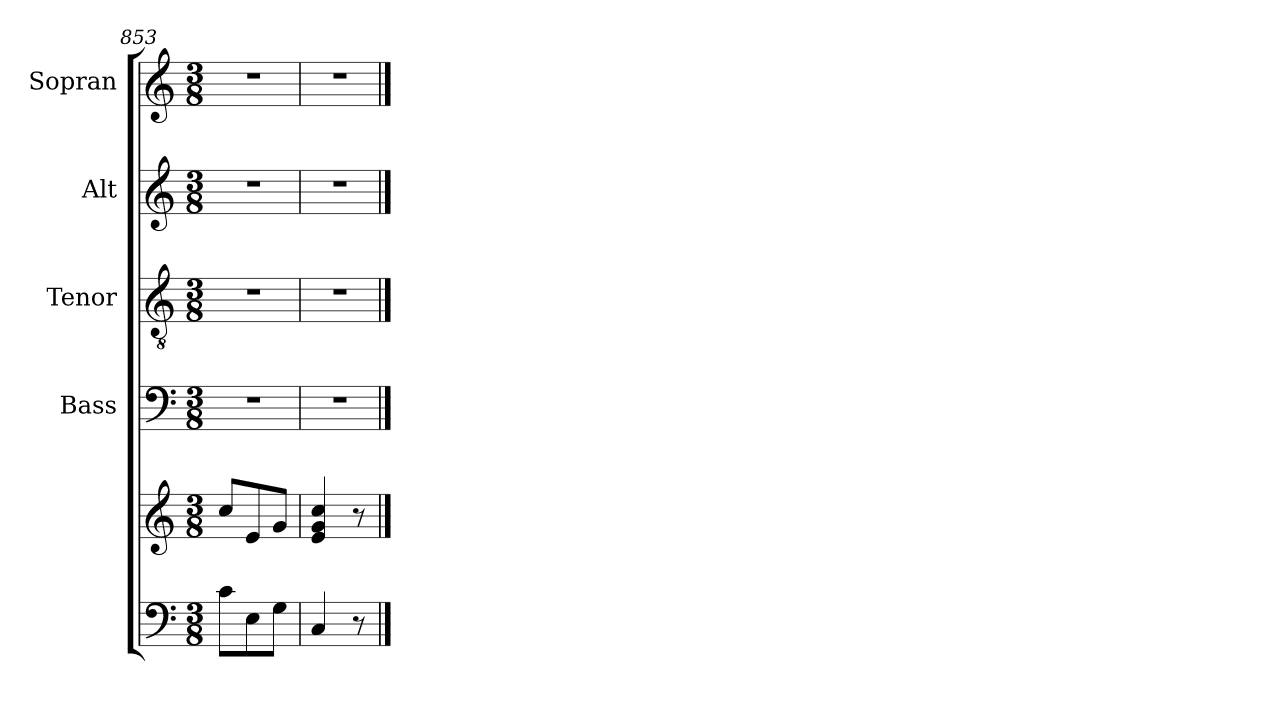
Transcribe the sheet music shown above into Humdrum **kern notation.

**kern	**kern	**kern	**kern	**kern	**kern
*part5	*part5	*part4	*part3	*part2	*part1
*staff6	*staff5	*staff4	*staff3	*staff2	*staff1
*	*	*I"Bass	*I"Tenor	*I"Alt	*I"Sopran
*	*	*I'B.	*I'T.	*I'A.	*I'S.
*clefF4	*clefG2	*clefF4	*clefGv2	*clefG2	*clefG2
*k[]	*k[]	*k[]	*k[]	*k[]	*k[]
*C:	*C:	*C:	*C:	*C:	*C:
*M3/8	*M3/8	*M3/8	*M3/8	*M3/8	*M3/8
=853	=853	=853	=853	=853	=853
8c\L	8cc/L	4.r	4.r	4.r	4.r
8E\	8e/	.	.	.	.
8G\J	8g/J	.	.	.	.
=854	=854	=854	=854	=854	=854
4C/	4e/ 4g/ 4cc/	4.r	4.r	4.r	4.r
8r	8r	.	.	.	.
==	==	==	==	==	==
*-	*-	*-	*-	*-	*-
